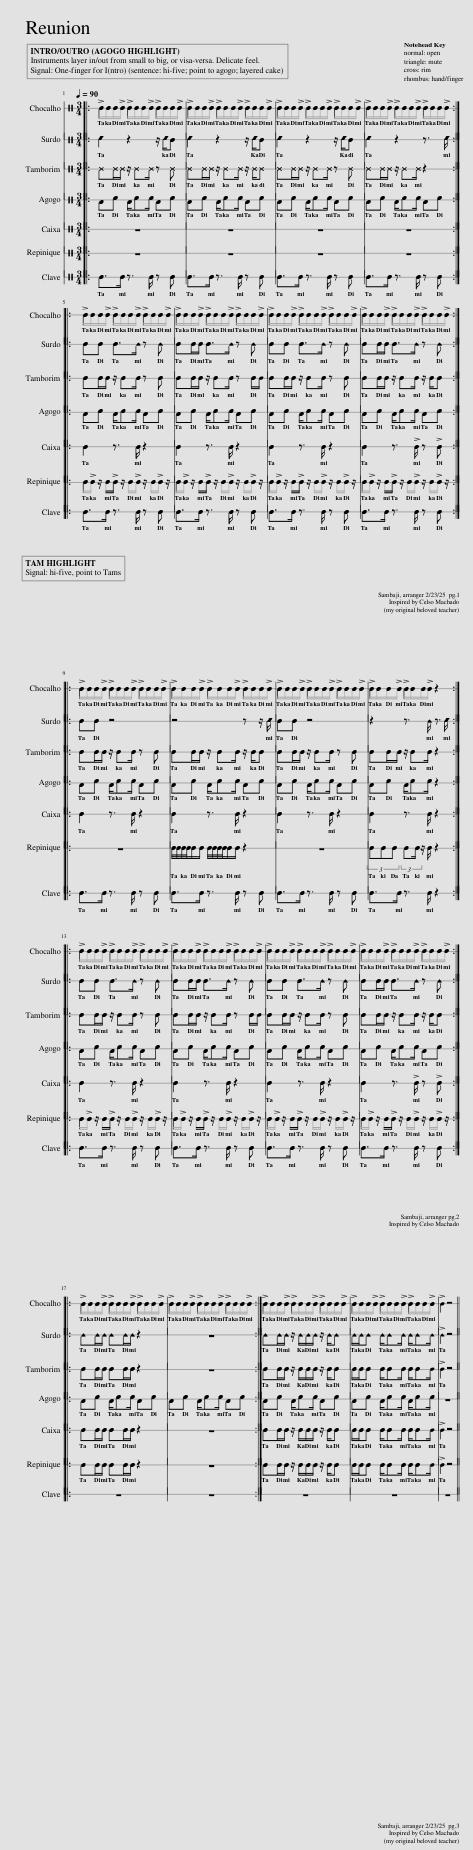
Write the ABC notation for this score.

X:1
%%score 1 2 3 4 5 6 7
L:1/8
Q:1/4=90
M:3/4
I:linebreak $
K:C
V:1 perc stafflines=1
K:none
V:2 perc stafflines=1
K:none
V:3 perc stafflines=1
K:none
V:4 perc stafflines=1
K:none
V:5 perc stafflines=1
K:none
V:6 perc stafflines=1
K:none
V:7 perc stafflines=1
K:none
V:1
|: !>!E/E/E/!>!E/ !>!E/E/E/!>!E/ !>!E/E/E/!>!E/ | !>!E/E/E/!>!E/ !>!E/E/E/!>!E/ !>!E/E/E/!>!E/ | !>!E/E/E/!>!E/ !>!E/E/E/!>!E/ !>!E/E/E/!>!E/ | !>!E/E/E/!>!E/ !>!E/E/E/!>!E/ !>!E/E/E/!>!E/ ::$ !>!E/E/E/!>!E/ !>!E/E/E/!>!E/ !>!E/E/E/!>!E/ | %5
 !>!E/E/E/!>!E/ !>!E/E/E/!>!E/ !>!E/E/E/!>!E/ | !>!E/E/E/!>!E/ !>!E/E/E/!>!E/ !>!E/E/E/!>!E/ | !>!E/E/E/!>!E/ !>!E/E/E/!>!E/ !>!E/E/E/!>!E/ ::$ !>!E/E/E/!>!E/ !>!E/E/E/!>!E/ !>!E/E/E/!>!E/ | !>!E/E/E/!>!E/ !>!E/E/E/!>!E/ !>!E/E/E/!>!E/ | %10
 !>!E/E/E/!>!E/ !>!E/E/E/!>!E/ !>!E/E/E/!>!E/ | !>!E/E/E/!>!E/ !>!E/E/E/!>!E/ z2 ::$ !>!E/E/E/!>!E/ !>!E/E/E/!>!E/ !>!E/E/E/!>!E/ | !>!E/E/E/!>!E/ !>!E/E/E/!>!E/ !>!E/E/E/!>!E/ | !>!E/E/E/!>!E/ !>!E/E/E/!>!E/ !>!E/E/E/!>!E/ | %15
 !>!E/E/E/!>!E/ !>!E/E/E/!>!E/ !>!E/E/E/!>!E/ ::$ !>!E/E/E/!>!E/ !>!E/E/E/!>!E/ !>!E/E/E/!>!E/ | !>!E/E/E/!>!E/ !>!E/E/E/!>!E/ !>!E/E/E/!>!E/ :| !>!E/E/E/!>!E/ !>!E/E/E/!>!E/ !>!E/E/E/!>!E/ | !>!E/E/E/!>!E/ !>!E/E/E/!>!E/ !>!E/E/E/!>!E/ | %20
 !>!E2 z4 || %21
V:2
|: _F2 z2 z/ _F/E | _F2 z2 z/ _F/E | _F2 z2 z/ _F/E | _F2 z2 z3/2 _F/ ::$ EE E>E z E | %5
 EE/E/ E>E z E | EE E>E z E | EE/E/ E>E z E ::$ EE z4 | z4 z z/ _F/ | %10
 EE z4 | z2 z3/2 E/ z3/2 _F/ ::$ EE E>E z E | EE/E/ E>E z E | EE E>E z E | %15
 EE/E/ E>E z E ::$ EE/E/ EE/E/ z2 | z6 :| EE/E/ z/ E/E/E/ z/ E/E | E/E/E E/EE/ E/EE/ | %20
 !>!E2 z4 || %21
V:3
|: ^E^E/^E/ z/ ^E^E/ z ^E | ^E^E/^E/ z/ ^E^E/ z/ ^E/^E | ^E^E/^E/ z/ ^E^E/ z ^E | ^E^E/^E/ z/ ^E^E/ z2 ::$ EE/E/ z/ EE/ z E | %5
 EE/E/ z/ EE/ z E/E/ | EE/E/ z/ EE/ z E | EE/E/ z/ EE/ z/ E/E ::$ EE/E/ z/ EE/ z E | EE/E/ z/ EE/ z/ E/E | %10
 EE/E/ z/ EE/ z E | EE/E/ z/ EE/ z2 ::$ EE/E/ z/ EE/ z E | EE/E/ z/ EE/ z E/E/ | EE/E/ z/ EE/ z E | %15
 EE/E/ z/ EE/ z/ E/E ::$ EE/E/ EE/E/ z2 | z6 :| EE/E/ z/ E/E/E/ z/ E/E | E/E/E E/EE/ E/EE/ | %20
 !>!E2 z4 || %21
V:4
|: DF D/FF/ DF | DF D/FF/ DF | DF D/FF/ DF | DF D/FF/ DF ::$ DF D/FF/ DF | %5
 DF D/FF/ DF | DF D/FF/ DF | DF D/FF/ DF ::$ DF D/FF/ DF | DF D/FF/ DF | %10
 DF D/FF/ DF | DF D/FF/ z2 ::$ DF D/FF/ DF | DF D/FF/ DF | DF D/FF/ DF | %15
 DF D/FF/ DF ::$ DF D/FF/ DF | DF D/FF/ DF :| DF D/FF/ DF | DF D/FF/ D/FF/ | %20
 z6 || %21
V:5
|: z6 | z6 | z6 | z6 ::$ E2 z3/2 E/ z2 | %5
 E2 z3/2 E/ z2 | E2 z3/2 E/ z2 | E2 z3/2 !>!E/ z !>!E ::$ E2 z3/2 E/ z2 | E2 z3/2 E/ z2 | %10
 E2 z3/2 E/ z2 | E2 z3/2 E/ z2 ::$ E2 z3/2 E/ z2 | E2 z3/2 E/ z2 | E2 z3/2 E/ z2 | %15
 E2 z3/2 !>!E/ z !>!E ::$ EE/E/ EE/E/ z2 | z6 :| EE/E/ z/ E/E/E/ z/ E/E | E/E/E E/EE/ E/EE/ | %20
 !>!E2 z4 || %21
V:6
|: z6 | z6 | z6 | z6 ::$ E/!>!E/ z/ E/!>!E/ z/ E/!>!E/ z/ E/!>!E/ z/ | %5
 E/!>!E/ z/ E/!>!E/ z/ E/!>!E/ z/ E/!>!E/ z/ | E/!>!E/ z/ E/!>!E/ z/ E/!>!E/ z/ E/!>!E/ z/ | E/!>!E/ z/ E/!>!E/ z/ E/!>!E/ z/ E/!>!E/ z/ ::$ z6 | E/4E/4E/4E/4E/E/ E/4E/4E/4E/4E/E/ z2 | %10
 z6 | (3EEE (3:2:2EE/ z/ E/ z2 ::$ E/!>!E/ z/ E/!>!E/ z/ E/!>!E/ z/ E/!>!E/ z/ | E/!>!E/ z/ E/!>!E/ z/ E/!>!E/ z/ E/!>!E/ z/ | E/!>!E/ z/ E/!>!E/ z/ E/!>!E/ z/ E/!>!E/ z/ | %15
 E/!>!E/ z/ E/!>!E/ z/ E/!>!E/ z/ E/!>!E/ z/ ::$ EE/E/ EE/E/ z2 | z6 :| EE/E/ z/ E/E/E/ z/ E/E | E/E/E E/EE/ E/EE/ | %20
 !>!E2 z4 || %21
V:7
|: E>E z3/2 E/ z E | E>E z3/2 E/ z E | E>E z3/2 E/ z E | E>E z3/2 E/ z E ::$ E>E z3/2 E/ z E | %5
 E>E z3/2 E/ z E | E>E z3/2 E/ z E | E>E z3/2 E/ z E ::$ E>E z3/2 E/ z E | E>E z3/2 E/ z E | %10
 E>E z3/2 E/ z E | E>E z3/2 E/ z2 ::$ E>E z3/2 E/ z E | E>E z3/2 E/ z E | E>E z3/2 E/ z E | %15
 E>E z3/2 E/ z E ::$ z6 | z6 :| z6 | z6 | %20
 z6 || %21
